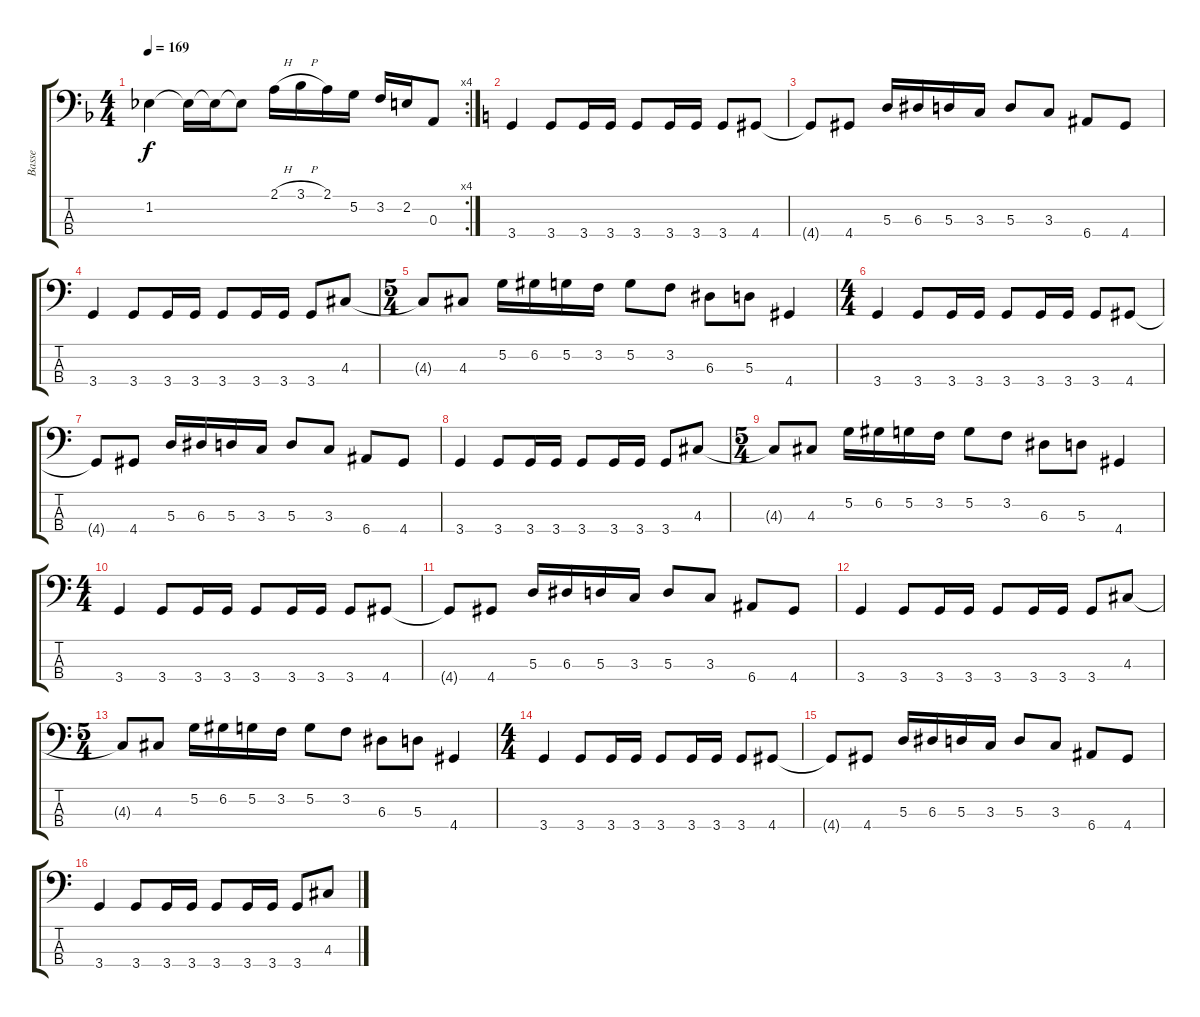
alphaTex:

\track ("Basse" "Basse") {instrument electricbassfinger}
\staff {score tabs}
\tuning (G2 D2 A1 E1) {hide}
\rc 4
\ts (4 4)
\tempo 169
\clef f4
\ks f
1.2{t}.4{dy f} 1.2{t}.16 1.2{t}.16 1.2{t}.8 2.1{h}.16 3.1{h}.16 2.1.16 5.2.16 3.2.16 2.2.16 0.3.8 |
\ks c
3.4.4{volume 10} 3.4.8 3.4.16 3.4.16 3.4.8 3.4.16 3.4.16 3.4.8 4.4.8 |
4.4{t}.8 4.4.8 5.3.16 6.3.16 5.3.16 3.3.16 5.3.8 3.3.8 6.4.8 4.4.8 |
3.4.4 3.4.8 3.4.16 3.4.16 3.4.8 3.4.16 3.4.16 3.4.8 4.3.8 |
\ts (5 4)
4.3{t}.8 4.3.8 5.2.16 6.2.16 5.2.16 3.2.16 5.2.8 3.2.8 6.3.8 5.3.8 4.4.4 |
\ts (4 4)
3.4.4 3.4.8 3.4.16 3.4.16 3.4.8 3.4.16 3.4.16 3.4.8 4.4.8 |
4.4{t}.8 4.4.8 5.3.16 6.3.16 5.3.16 3.3.16 5.3.8 3.3.8 6.4.8 4.4.8 |
3.4.4 3.4.8 3.4.16 3.4.16 3.4.8 3.4.16 3.4.16 3.4.8 4.3.8 |
\ts (5 4)
4.3{t}.8 4.3.8 5.2.16 6.2.16 5.2.16 3.2.16 5.2.8 3.2.8 6.3.8 5.3.8 4.4.4 |
\ts (4 4)
3.4.4 3.4.8 3.4.16 3.4.16 3.4.8 3.4.16 3.4.16 3.4.8 4.4.8 |
4.4{t}.8 4.4.8 5.3.16 6.3.16 5.3.16 3.3.16 5.3.8 3.3.8 6.4.8 4.4.8 |
3.4.4 3.4.8 3.4.16 3.4.16 3.4.8 3.4.16 3.4.16 3.4.8 4.3.8 |
\ts (5 4)
4.3{t}.8 4.3.8 5.2.16 6.2.16 5.2.16 3.2.16 5.2.8 3.2.8 6.3.8 5.3.8 4.4.4 |
\ts (4 4)
3.4.4 3.4.8 3.4.16 3.4.16 3.4.8 3.4.16 3.4.16 3.4.8 4.4.8 |
4.4{t}.8 4.4.8 5.3.16 6.3.16 5.3.16 3.3.16 5.3.8 3.3.8 6.4.8 4.4.8 |
3.4.4 3.4.8 3.4.16 3.4.16 3.4.8 3.4.16 3.4.16 3.4.8 4.3.8
